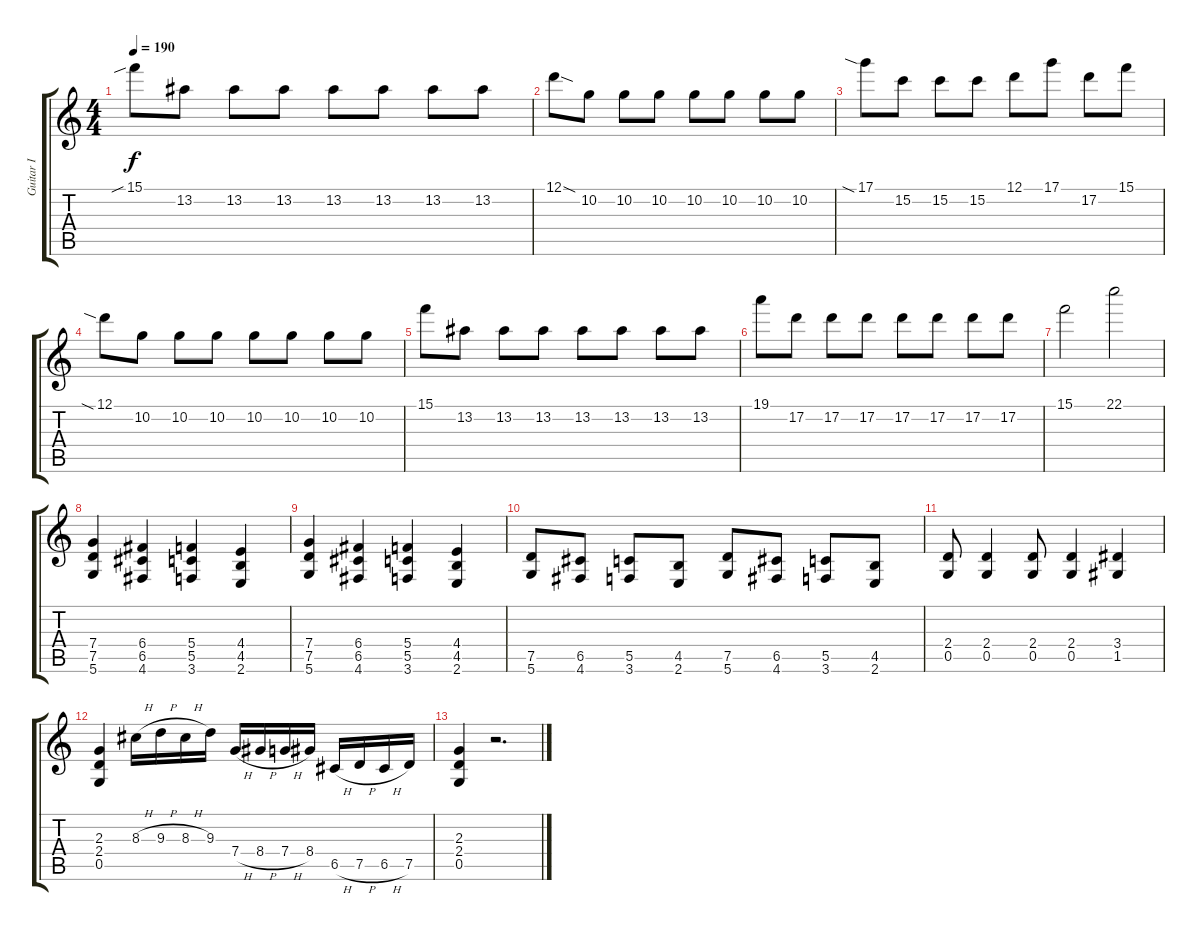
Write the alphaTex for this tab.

\track ("Guitar I" "Guitar I") {instrument distortionguitar}
\staff {score tabs}
\tuning (D4 A3 F3 C3 G2 D2) {hide}
\ts (4 4)
\tempo 190
\clef g2
\ks c
15.1{sib}.8{dy f} 13.2.8 13.2.8 13.2.8 13.2.8 13.2.8 13.2.8 13.2.8 |
12.1{sod}.8 10.2.8 10.2.8 10.2.8 10.2.8 10.2.8 10.2.8 10.2.8 |
17.1{sia}.8 15.2.8 15.2.8 15.2.8 12.1.8 17.1.8 17.2.8 15.1.8 |
12.1{sia}.8 10.2.8 10.2.8 10.2.8 10.2.8 10.2.8 10.2.8 10.2.8 |
15.1.8 13.2.8 13.2.8 13.2.8 13.2.8 13.2.8 13.2.8 13.2.8 |
19.1.8 17.2.8 17.2.8 17.2.8 17.2.8 17.2.8 17.2.8 17.2.8 |
15.1.2 22.1.2 |
(7.4 7.5 5.6).4 (6.4 6.5 4.6).4 (5.4 5.5 3.6).4 (4.4 4.5 2.6).4 |
(7.4 7.5 5.6).4 (6.4 6.5 4.6).4 (5.4 5.5 3.6).4 (4.4 4.5 2.6).4 |
(7.5 5.6).8 (6.5 4.6).8 (5.5 3.6).8 (4.5 2.6).8 (7.5 5.6).8 (6.5 4.6).8 (5.5 3.6).8 (4.5 2.6).8 |
(2.4 0.5).8 (2.4 0.5).4 (2.4 0.5).8 (2.4 0.5).4 (3.4 1.5).4 |
(2.3 2.4 0.5).4 8.3{h}.16 9.3{h}.16 8.3{h}.16 9.3.16 7.4{h}.16 8.4{h}.16 7.4{h}.16 8.4.16 6.5{h}.16 7.5{h}.16 6.5{h}.16 7.5.16 |
(2.3 2.4 0.5).4 r.2{d}
